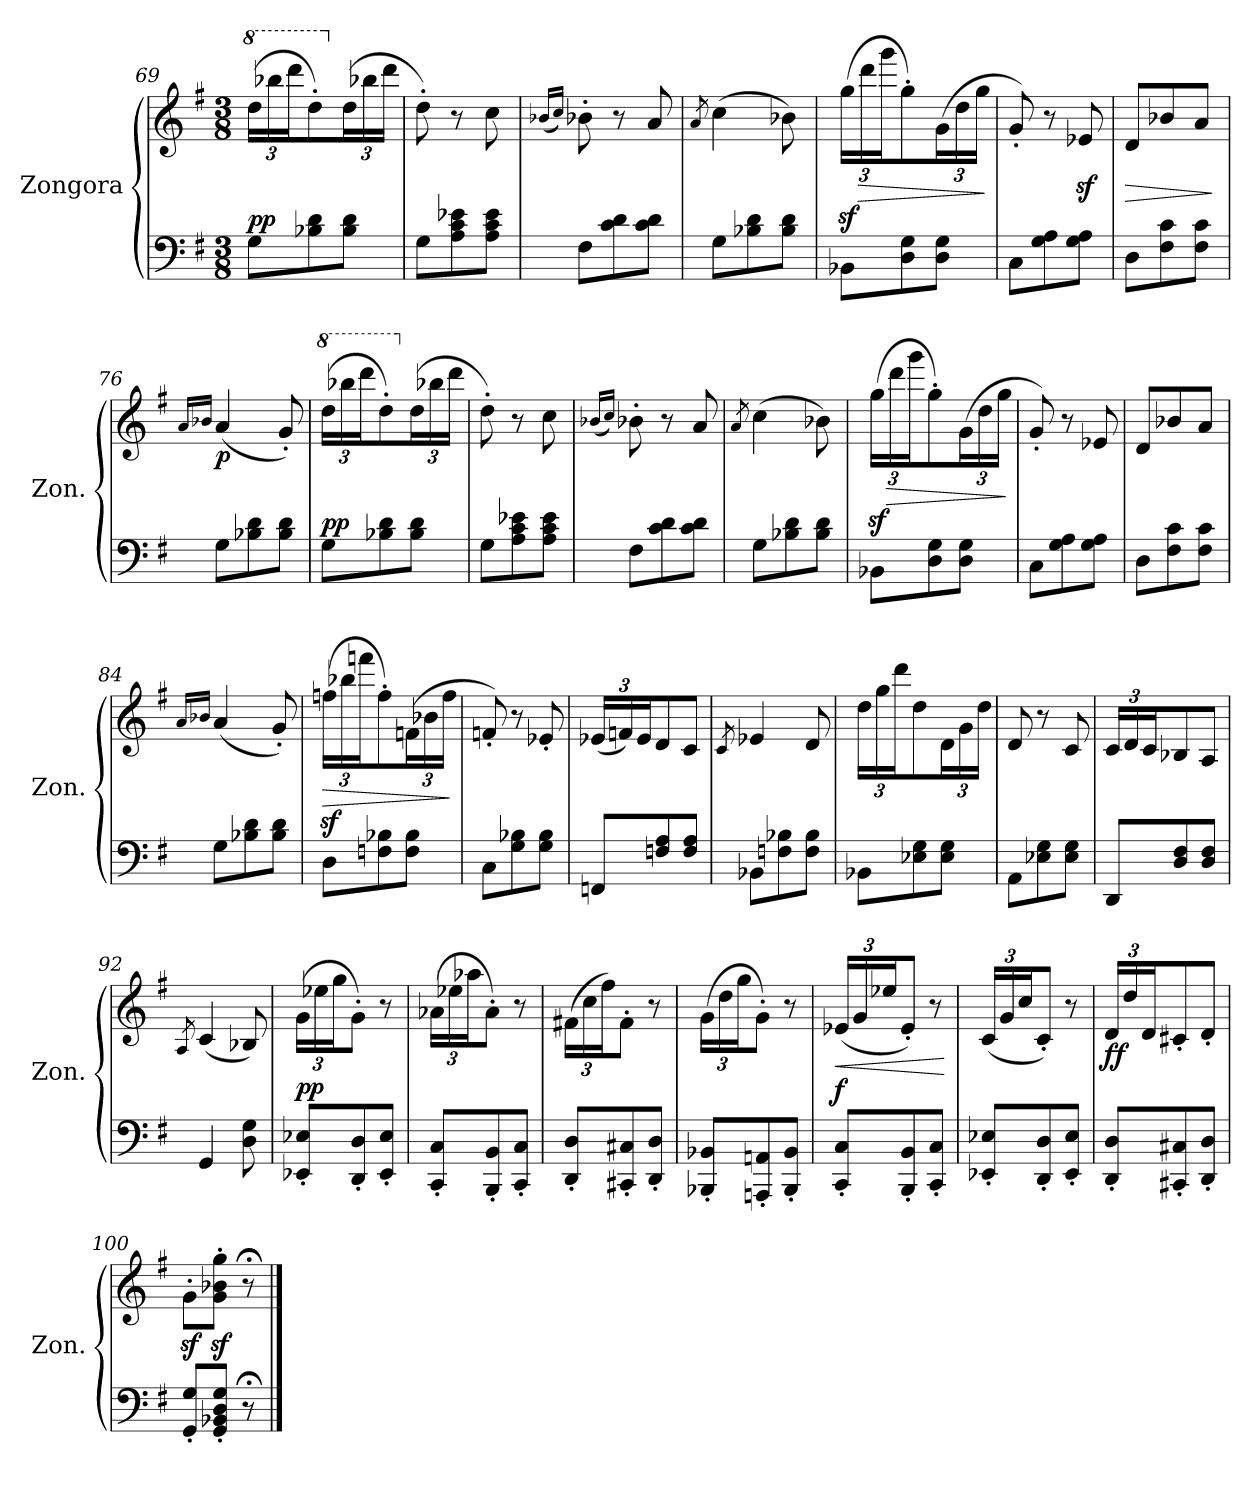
**kern	**kern	**dynam
*part1	*part1	*part1
*staff2	*staff1	*staff1/2
*I"Zongora	*	*
*I'Zon.	*	*
*clefF4	*clefG2	*
*k[f#]	*k[f#]	*
*M3/8	*M3/8	*
*	*8va	*
*	*Xbrackettup	*
=69	=69	=69
!	!	!LO:DY:a=2
8G\L	(>24ddd\LL	pp
.	24bbb-X\	.
.	24dddd\J	.
8B-X\ 8d\	8ddd'\)	.
*	*X8va	*
8B-\ 8d\J	(>24dd\L	.
.	24bb-X\	.
.	24ddd\JJ	.
=70	=70	=70
8G\L	8dd'\)	.
8A\ 8c\ 8e-X\	8r	.
8A\ 8c\ 8e-\J	8cc\	.
=71	=71	=71
.	(<16qb-X/LL	.
.	16qcc/JJ)	.
8F#\L	8b-'\	.
8c\ 8d\	8r	.
8c\ 8d\J	8a/	.
!!LO:LB:g=z
=72	=72	=72
.	8qa/	.
8G\L	(>4cc\	.
8B-X\ 8d\	.	.
8B-\ 8d\J	8b-X\)	.
=73	=73	=73
8BB-X\L	(>24ggz<\LL	.
!	!	!LO:HP:b
.	24ddd\	>
.	24ggg\J	.
8D\ 8G\	8gg'\)	.
8D\ 8G\J	(>24g\L	.
.	24dd\	.
.	24gg\JJ	.
.	.	]
=74	=74	=74
8C\L	8g'/)	.
8G\ 8A\	8r	.
8G\ 8A\J	8e-Xz</	.
=75	=75	=75
!	!	!LO:HP:b
8D\L	8d/L	>
8F#\ 8c\	8b-X/	.
8F#\ 8c\J	8a/J	.
.	.	]
=76	=76	=76
.	16qa/LL	.
.	16qb-X/JJ	.
!	!	!LO:DY:b
8G\L	(<4a/	p
8B-X\ 8d\	.	.
8B-\ 8d\J	8g'/)	.
=77	=77	=77
*	*8va	*
!	!	!LO:DY:a=2
8G\L	(>24ddd\LL	pp
.	24bbb-X\	.
.	24dddd\J	.
8B-X\ 8d\	8ddd'\)	.
*	*X8va	*
8B-\ 8d\J	(>24dd\L	.
.	24bb-X\	.
.	24ddd\JJ	.
=78	=78	=78
8G\L	8dd'\)	.
8A\ 8c\ 8e-X\	8r	.
8A\ 8c\ 8e-\J	8cc\	.
=79	=79	=79
.	(<16qb-X/LL	.
.	16qcc/JJ)	.
8F#\L	8b-'\	.
8c\ 8d\	8r	.
8c\ 8d\J	8a/	.
!!LO:PB:g=z
=80	=80	=80
.	8qa/	.
8G\L	(>4cc\	.
8B-X\ 8d\	.	.
8B-\ 8d\J	8b-X\)	.
=81	=81	=81
8BB-X\L	(>24ggz<\LL	.
!	!	!LO:HP:b
.	24ddd\	>
.	24ggg\J	.
8D\ 8G\	8gg'\)	.
8D\ 8G\J	(>24g\L	.
.	24dd\	.
.	24gg\JJ	.
.	.	]
=82	=82	=82
8C\L	8g'/)	.
8G\ 8A\	8r	.
8G\ 8A\J	8e-X/	.
=83	=83	=83
8D\L	8d/L	.
8F#\ 8c\	8b-X/	.
8F#\ 8c\J	8a/J	.
=84	=84	=84
.	16qa/LL	.
.	16qb-X/JJ	.
8G\L	(<4a/	.
8B-X\ 8d\	.	.
8B-\ 8d\J	8g'/)	.
=85	=85	=85
!	!	!LO:HP:b
8D\L	(>24ffnz<\LL	>
.	24bb-X\	.
.	24fffn\J	.
8Fn\ 8B-X\	8ff'\)	.
8F\ 8B-\J	(>24fn\L	.
.	24b-X\	.
.	24ff\JJ	.
.	.	]
=86	=86	=86
8C\L	8fn'/)	.
8G\ 8B-X\	8r	.
8G\ 8B-\J	8e-X'/	.
=87	=87	=87
8FFn/L	(<24e-X/LL	.
.	24fn/)	.
.	24e-/J	.
8Fn/ 8A/	8d/	.
8F/ 8A/J	8c/J	.
!!LO:LB:g=z
=88	=88	=88
.	8qc/	.
8BB-X\L	4e-X/	.
8Fn\ 8B-X\	.	.
8F\ 8B-\J	8d/	.
=89	=89	=89
8BB-X\L	24dd\LL	.
.	24gg\	.
.	24ddd\J	.
8E-X\ 8G\	8dd\	.
8E-\ 8G\J	24d\L	.
.	24g\	.
.	24dd\JJ	.
=90	=90	=90
8AA\L	8d/	.
8E-X\ 8G\	8r	.
8E-\ 8G\J	8c/	.
=91	=91	=91
8DD/L	24c/LL	.
.	24d/	.
.	24c/J	.
8D/ 8F#/	8B-X/	.
8D/ 8F#/J	8A/J	.
=92	=92	=92
.	8qA/	.
4GG/	(<4c/	.
8D\ 8G\	8B-X/)	.
=93	=93	=93
!	!	!LO:DY:a=2
8EE-X/' 8E-X/'L	(>24g\LL	pp
.	24ee-X\	.
.	24gg\J	.
8DD/' 8D/'	8g'\J)	.
8EE-/' 8E-/'J	8r	.
=94	=94	=94
8CC/' 8C/'L	(>24a-X\LL	.
.	24ee-X\	.
.	24aa-X\J	.
8BBB/' 8BB/'	8a-'\J)	.
8CC/' 8C/'J	8r	.
=95	=95	=95
8DD/' 8D/'L	(>24f#X\LL	.
.	24cc\	.
.	24ff#\J)	.
8CC#X/' 8C#X/'	8f#'\J	.
8DD/' 8D/'J	8r	.
!!LO:LB:g=z
=96	=96	=96
8BBB-X/' 8BB-X/'L	(>24g\LL	.
.	24dd\	.
.	24gg\J	.
8AAAn/' 8AAn/'	8g'\J)	.
8BBB-/' 8BB-/'J	8r	.
=97	=97	=97
!	!	!LO:HP:b
!	!	!LO:DY:n=1:a=2
8CC/' 8C/'L	(<24e-X/LL	< f
.	24g/	.
.	24ee-X/J	.
8BBB/' 8BB/'	8e-'/J)	.
8CC/' 8C/'J	8r	.
.	.	[
=98	=98	=98
8EE-X/' 8E-X/'L	(<24c/LL	.
.	24g/	.
.	24cc/J	.
8DD/' 8D/'	8c'/J)	.
8EE-/' 8E-/'J	8r	.
=99	=99	=99
!	!	!LO:DY:b
8DD/' 8D/'L	24d/LL	ff
.	24dd/	.
.	24d/J	.
8CC#X/' 8C#X/'	8c#X'/	.
8DD/' 8D/'J	8d'/J	.
=100	=100	=100
8GG/' 8G/'L	8gz<'\L	.
8GG/' 8BB-X/' 8D/' 8G/'J	8g\z<' 8b-X\z<' 8gg\z<'J	.
8r;<	8r;<	.
==	==	==
*-	*-	*-
